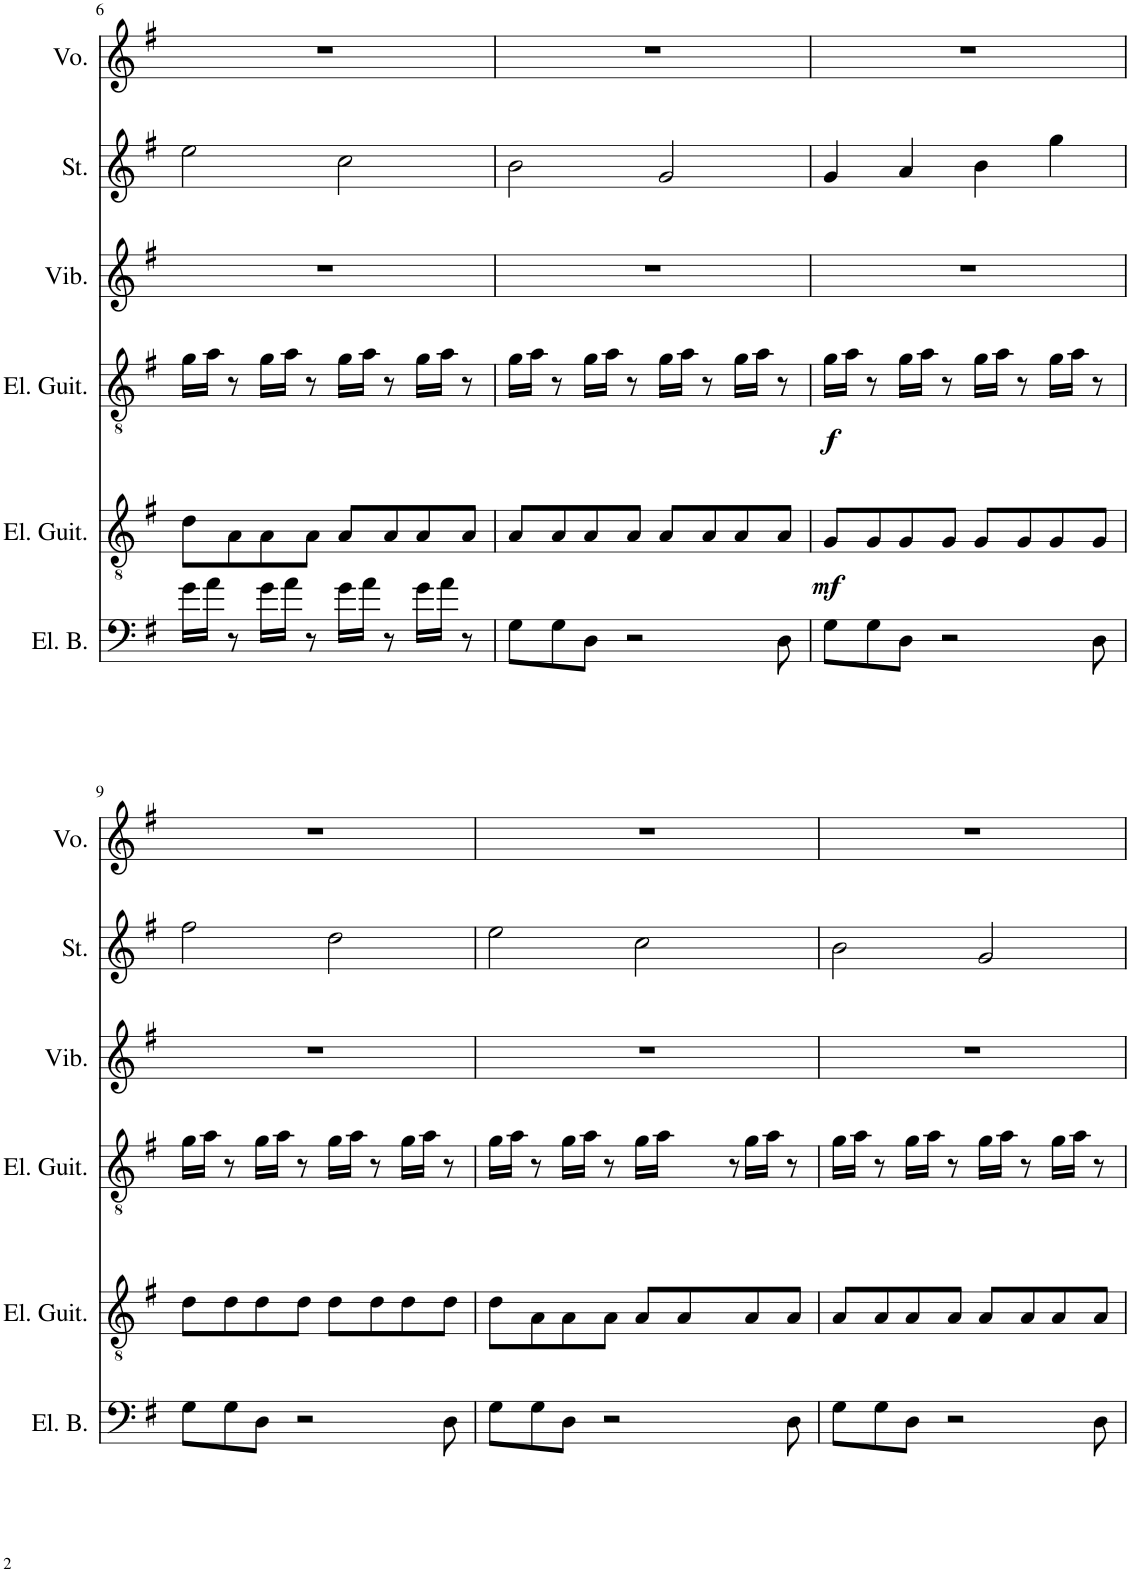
**kern	**kern	**dynam	**kern	**dynam	**kern	**kern	**kern
*part6	*part5	*part5	*part4	*part4	*part3	*part2	*part1
*staff6	*staff5	*staff5	*staff4	*staff4	*staff3	*staff2	*staff1
*I"Electric Bass	*I"Electric Guitar	*	*I"Electric Guitar	*	*I"Vibraphone	*I"Strings	*I"Voice
*I'El. B.	*I'El. Guit.	*	*I'El. Guit.	*	*I'Vib.	*I'St.	*I'Vo.
!!LO:PB:g=z
*clefF4	*clefGv2	*	*clefGv2	*	*clefG2	*clefG2	*clefG2
*Trd7c12	*Trd7c12	*	*Trd7c12	*	*	*	*
*k[f#]	*k[f#]	*	*k[f#]	*	*k[f#]	*k[f#]	*k[f#]
*M4/4	*M4/4	*	*M4/4	*	*M4/4	*M4/4	*M4/4
=6	=6	=6	=6	=6	=6	=6	=6
16g\LL	8d\L	.	16g\LL	.	1r	2ee\	1r
16a\JJ	.	.	16a\JJ	.	.	.	.
8r	8A\	.	8r	.	.	.	.
16g\LL	8A\	.	16g\LL	.	.	.	.
16a\JJ	.	.	16a\JJ	.	.	.	.
8r	8A\J	.	8r	.	.	.	.
16g\LL	8A/L	.	16g\LL	.	.	2cc\	.
16a\JJ	.	.	16a\JJ	.	.	.	.
8r	8A/	.	8r	.	.	.	.
16g\LL	8A/	.	16g\LL	.	.	.	.
16a\JJ	.	.	16a\JJ	.	.	.	.
8r	8A/J	.	8r	.	.	.	.
=7	=7	=7	=7	=7	=7	=7	=7
8G\L	8A/L	.	16g\LL	.	1r	2b\	1r
.	.	.	16a\JJ	.	.	.	.
8G\	8A/	.	8r	.	.	.	.
8D\J	8A/	.	16g\LL	.	.	.	.
.	.	.	16a\JJ	.	.	.	.
2r	8A/J	.	8r	.	.	.	.
.	8A/L	.	16g\LL	.	.	2g/	.
.	.	.	16a\JJ	.	.	.	.
.	8A/	.	8r	.	.	.	.
.	8A/	.	16g\LL	.	.	.	.
.	.	.	16a\JJ	.	.	.	.
8D\	8A/J	.	8r	.	.	.	.
=8	=8	=8	=8	=8	=8	=8	=8
!	!	!LO:DY:b	!	!LO:DY:b	!	!	!
8G\L	8G/L	mf	16g\LL	f	1r	4g/	1r
.	.	.	16a\JJ	.	.	.	.
8G\	8G/	.	8r	.	.	.	.
8D\J	8G/	.	16g\LL	.	.	4a/	.
.	.	.	16a\JJ	.	.	.	.
2r	8G/J	.	8r	.	.	.	.
.	8G/L	.	16g\LL	.	.	4b\	.
.	.	.	16a\JJ	.	.	.	.
.	8G/	.	8r	.	.	.	.
.	8G/	.	16g\LL	.	.	4gg\	.
.	.	.	16a\JJ	.	.	.	.
8D\	8G/J	.	8r	.	.	.	.
!!LO:LB:g=z
=9	=9	=9	=9	=9	=9	=9	=9
8G\L	8d\L	.	16g\LL	.	1r	2ff#\	1r
.	.	.	16a\JJ	.	.	.	.
8G\	8d\	.	8r	.	.	.	.
8D\J	8d\	.	16g\LL	.	.	.	.
.	.	.	16a\JJ	.	.	.	.
2r	8d\J	.	8r	.	.	.	.
.	8d\L	.	16g\LL	.	.	2dd\	.
.	.	.	16a\JJ	.	.	.	.
.	8d\	.	8r	.	.	.	.
.	8d\	.	16g\LL	.	.	.	.
.	.	.	16a\JJ	.	.	.	.
8D\	8d\J	.	8r	.	.	.	.
=10	=10	=10	=10	=10	=10	=10	=10
8G\L	8d\L	.	16g\LL	.	1r	2ee\	1r
.	.	.	16a\JJ	.	.	.	.
8G\	8A\	.	8r	.	.	.	.
8D\J	8A\	.	16g\LL	.	.	.	.
.	.	.	16a\JJ	.	.	.	.
2r	8A\J	.	8r	.	.	.	.
.	8A/L	.	16g\LL	.	.	2cc\	.
.	.	.	16a\JJ	.	.	.	.
.	8A/	.	8r	.	.	.	.
.	8A/	.	16g\LL	.	.	.	.
.	.	.	16a\JJ	.	.	.	.
8D\	8A/J	.	8r	.	.	.	.
=11	=11	=11	=11	=11	=11	=11	=11
8G\L	8A/L	.	16g\LL	.	1r	2b\	1r
.	.	.	16a\JJ	.	.	.	.
8G\	8A/	.	8r	.	.	.	.
8D\J	8A/	.	16g\LL	.	.	.	.
.	.	.	16a\JJ	.	.	.	.
2r	8A/J	.	8r	.	.	.	.
.	8A/L	.	16g\LL	.	.	2g/	.
.	.	.	16a\JJ	.	.	.	.
.	8A/	.	8r	.	.	.	.
.	8A/	.	16g\LL	.	.	.	.
.	.	.	16a\JJ	.	.	.	.
8D\	8A/J	.	8r	.	.	.	.
=	=	=	=	=	=	=	=
*-	*-	*-	*-	*-	*-	*-	*-
